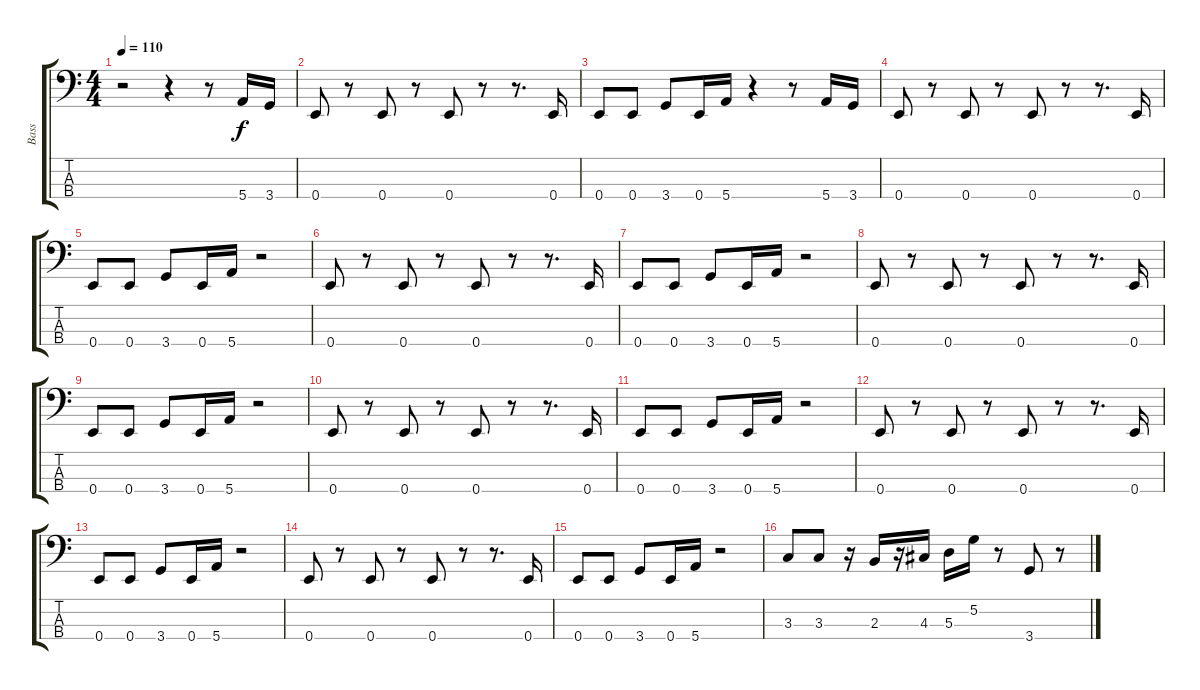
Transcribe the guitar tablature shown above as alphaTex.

\track ("Bass" "Bass") {instrument electricbassfinger}
\staff {score tabs}
\tuning (G2 D2 A1 E1) {hide}
\ts (4 4)
\tempo 110
\clef f4
\ks c
r.2{dy f instrument electricbassfinger} r.4 r.8 5.4.16 3.4.16 |
0.4.8 r.8 0.4.8 r.8 0.4.8 r.8 r.8{d} 0.4.16 |
0.4.8 0.4.8 3.4.8 0.4.16 5.4.16 r.4 r.8 5.4.16 3.4.16 |
0.4.8 r.8 0.4.8 r.8 0.4.8 r.8 r.8{d} 0.4.16 |
0.4.8 0.4.8 3.4.8 0.4.16 5.4.16 r.2 |
0.4.8 r.8 0.4.8 r.8 0.4.8 r.8 r.8{d} 0.4.16 |
0.4.8 0.4.8 3.4.8 0.4.16 5.4.16 r.2 |
0.4.8 r.8 0.4.8 r.8 0.4.8 r.8 r.8{d} 0.4.16 |
0.4.8 0.4.8 3.4.8 0.4.16 5.4.16 r.2 |
0.4.8 r.8 0.4.8 r.8 0.4.8 r.8 r.8{d} 0.4.16 |
0.4.8 0.4.8 3.4.8 0.4.16 5.4.16 r.2 |
0.4.8 r.8 0.4.8 r.8 0.4.8 r.8 r.8{d} 0.4.16 |
0.4.8 0.4.8 3.4.8 0.4.16 5.4.16 r.2 |
0.4.8 r.8 0.4.8 r.8 0.4.8 r.8 r.8{d} 0.4.16 |
0.4.8 0.4.8 3.4.8 0.4.16 5.4.16 r.2 |
3.3.8 3.3.8 r.16 2.3.16 r.16 4.3.16 5.3.16 5.2.16 r.8 3.4.8 r.8
